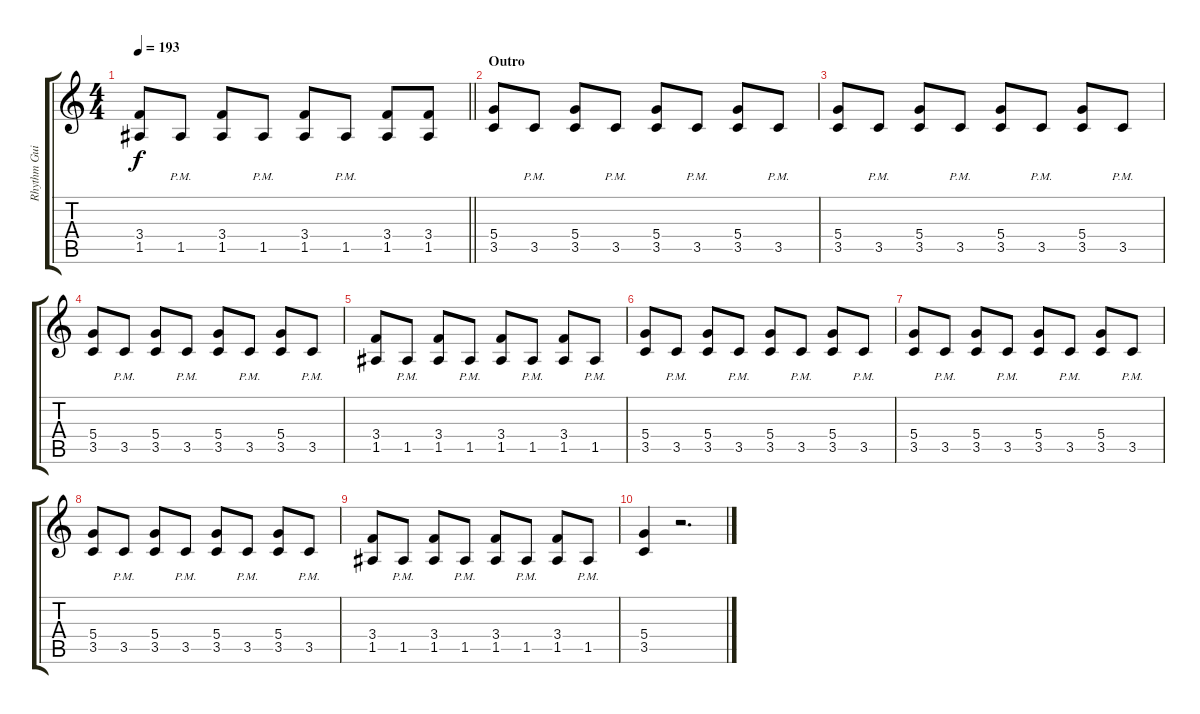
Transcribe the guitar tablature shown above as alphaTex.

\track ("Rhythm Guitar II" "Rhythm Gui") {instrument overdrivenguitar}
\staff {score tabs}
\tuning (E4 B3 G3 D3 A2 E2) {hide}
\ts (4 4)
\tempo 193
\clef g2
\barLineRight lightlight
\ks c
(3.4 1.5).8{dy f} 1.5{pm}.8 (3.4 1.5).8 1.5{pm}.8 (3.4 1.5).8 1.5{pm}.8 (3.4 1.5).8 (3.4 1.5).8 |
\section ("" "Outro")
(5.4 3.5).8 3.5{pm}.8 (5.4 3.5).8 3.5{pm}.8 (5.4 3.5).8 3.5{pm}.8 (5.4 3.5).8 3.5{pm}.8 |
(5.4 3.5).8 3.5{pm}.8 (5.4 3.5).8 3.5{pm}.8 (5.4 3.5).8 3.5{pm}.8 (5.4 3.5).8 3.5{pm}.8 |
(5.4 3.5).8 3.5{pm}.8 (5.4 3.5).8 3.5{pm}.8 (5.4 3.5).8 3.5{pm}.8 (5.4 3.5).8 3.5{pm}.8 |
(3.4 1.5).8 1.5{pm}.8 (3.4 1.5).8 1.5{pm}.8 (3.4 1.5).8 1.5{pm}.8 (3.4 1.5).8 1.5{pm}.8 |
(5.4 3.5).8 3.5{pm}.8 (5.4 3.5).8 3.5{pm}.8 (5.4 3.5).8 3.5{pm}.8 (5.4 3.5).8 3.5{pm}.8 |
(5.4 3.5).8 3.5{pm}.8 (5.4 3.5).8 3.5{pm}.8 (5.4 3.5).8 3.5{pm}.8 (5.4 3.5).8 3.5{pm}.8 |
(5.4 3.5).8 3.5{pm}.8 (5.4 3.5).8 3.5{pm}.8 (5.4 3.5).8 3.5{pm}.8 (5.4 3.5).8 3.5{pm}.8 |
(3.4 1.5).8 1.5{pm}.8 (3.4 1.5).8 1.5{pm}.8 (3.4 1.5).8 1.5{pm}.8 (3.4 1.5).8 1.5{pm}.8 |
(5.4 3.5).4 r.2{d}
